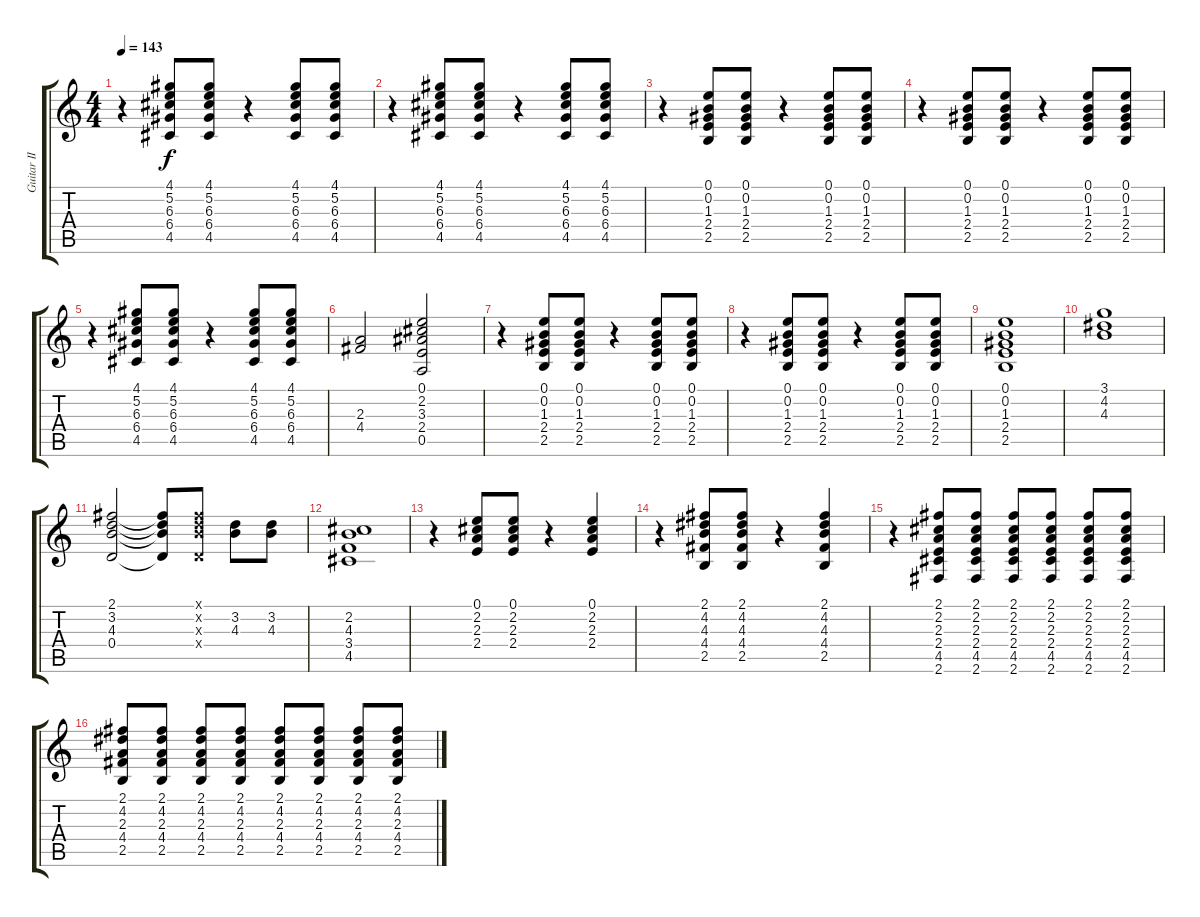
\track ("Guitar II" "Guitar II") {instrument electricguitarclean}
\staff {score tabs}
\tuning (E4 B3 G3 D3 A2 E2) {hide}
\ts (4 4)
\tempo 143
\clef g2
\ks c
r.4{dy f} (4.1 5.2 6.3 6.4 4.5).8 (4.1 5.2 6.3 6.4 4.5).8 r.4 (4.1 5.2 6.3 6.4 4.5).8 (4.1 5.2 6.3 6.4 4.5).8 |
r.4 (4.1 5.2 6.3 6.4 4.5).8 (4.1 5.2 6.3 6.4 4.5).8 r.4 (4.1 5.2 6.3 6.4 4.5).8 (4.1 5.2 6.3 6.4 4.5).8 |
r.4 (0.1 0.2 1.3 2.4 2.5).8 (0.1 0.2 1.3 2.4 2.5).8 r.4 (0.1 0.2 1.3 2.4 2.5).8 (0.1 0.2 1.3 2.4 2.5).8 |
r.4 (0.1 0.2 1.3 2.4 2.5).8 (0.1 0.2 1.3 2.4 2.5).8 r.4 (0.1 0.2 1.3 2.4 2.5).8 (0.1 0.2 1.3 2.4 2.5).8 |
r.4 (4.1 5.2 6.3 6.4 4.5).8 (4.1 5.2 6.3 6.4 4.5).8 r.4 (4.1 5.2 6.3 6.4 4.5).8 (4.1 5.2 6.3 6.4 4.5).8 |
(2.3 4.4).2 (0.1 2.2 3.3 2.4 0.5).2 |
r.4 (0.1 0.2 1.3 2.4 2.5).8 (0.1 0.2 1.3 2.4 2.5).8 r.4 (0.1 0.2 1.3 2.4 2.5).8 (0.1 0.2 1.3 2.4 2.5).8 |
r.4 (0.1 0.2 1.3 2.4 2.5).8 (0.1 0.2 1.3 2.4 2.5).8 r.4 (0.1 0.2 1.3 2.4 2.5).8 (0.1 0.2 1.3 2.4 2.5).8 |
(0.1 0.2 1.3 2.4 2.5).1 |
(3.1 4.2 4.3).1 |
(2.1 3.2 4.3 0.4).2 (2.1{t} 3.2{t} 4.3{t} 0.4{t}).8 (2.1{x} 3.2{x} 4.3{x} 0.4{x}).8 (3.2 4.3).8 (3.2 4.3).8 |
(2.2 4.3 3.4 4.5).1 |
r.4 (0.1 2.2 2.3 2.4).8 (0.1 2.2 2.3 2.4).8 r.4 (0.1 2.2 2.3 2.4).4 |
r.4 (2.1 4.2 4.3 4.4 2.5).8 (2.1 4.2 4.3 4.4 2.5).8 r.4 (2.1 4.2 4.3 4.4 2.5).4 |
r.4 (2.1 2.2 2.3 2.4 4.5 2.6).8 (2.1 2.2 2.3 2.4 4.5 2.6).8 (2.1 2.2 2.3 2.4 4.5 2.6).8 (2.1 2.2 2.3 2.4 4.5 2.6).8 (2.1 2.2 2.3 2.4 4.5 2.6).8 (2.1 2.2 2.3 2.4 4.5 2.6).8 |
(2.1 4.2 2.3 4.4 2.5).8 (2.1 4.2 2.3 4.4 2.5).8 (2.1 4.2 2.3 4.4 2.5).8 (2.1 4.2 2.3 4.4 2.5).8 (2.1 4.2 2.3 4.4 2.5).8 (2.1 4.2 2.3 4.4 2.5).8 (2.1 4.2 2.3 4.4 2.5).8 (2.1 4.2 2.3 4.4 2.5).8
